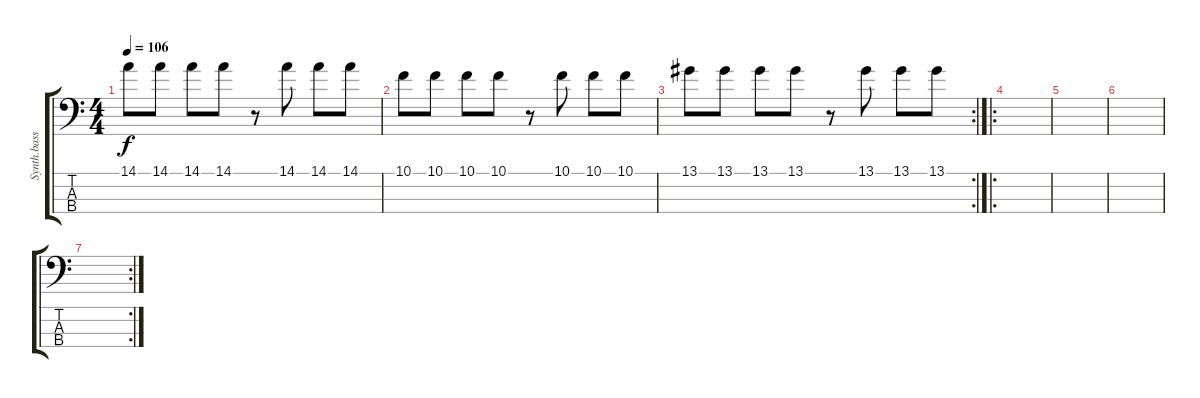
\track ("Synth.basso" "Synth.bass") {instrument synthbass1}
\staff {score tabs}
\tuning (G2 D2 A1 E1) {hide}
\ts (4 4)
\tempo 106
\clef f4
\ks c
14.1.8{dy f} 14.1.8 14.1.8 14.1.8 r.8 14.1.8 14.1.8 14.1.8 |
10.1.8 10.1.8 10.1.8 10.1.8 r.8 10.1.8 10.1.8 10.1.8 |
\rc 2
13.1.8 13.1.8 13.1.8 13.1.8 r.8 13.1.8 13.1.8 13.1.8 |
\ro
|
|
|
\rc 2
